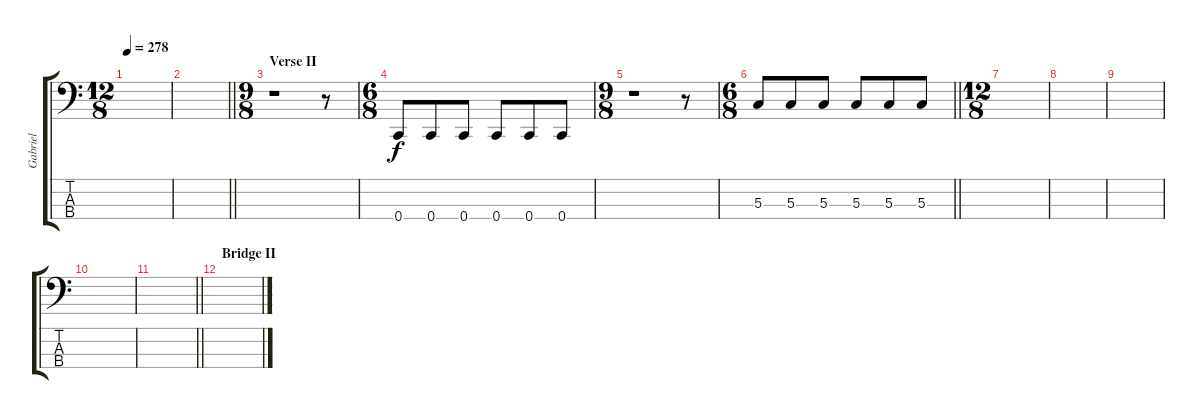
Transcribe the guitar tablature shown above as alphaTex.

\track ("Gabriel" "Gabriel") {instrument electricbasspick}
\staff {score tabs}
\tuning (F2 C2 G1 C1) {hide}
\ts (12 8)
\tempo 278
\clef f4
\ks c
|
\barLineRight lightlight
|
\ts (9 8)
\section ("" "Verse II")
r.1 r.8 |
\ts (6 8)
0.4.8 0.4.8 0.4.8 0.4.8 0.4.8 0.4.8 |
\ts (9 8)
r.1 r.8 |
\ts (6 8)
\barLineRight lightlight
5.3.8 5.3.8 5.3.8 5.3.8 5.3.8 5.3.8 |
\ts (12 8)
|
|
|
|
\barLineRight lightlight
|
\section ("" "Bridge II")
